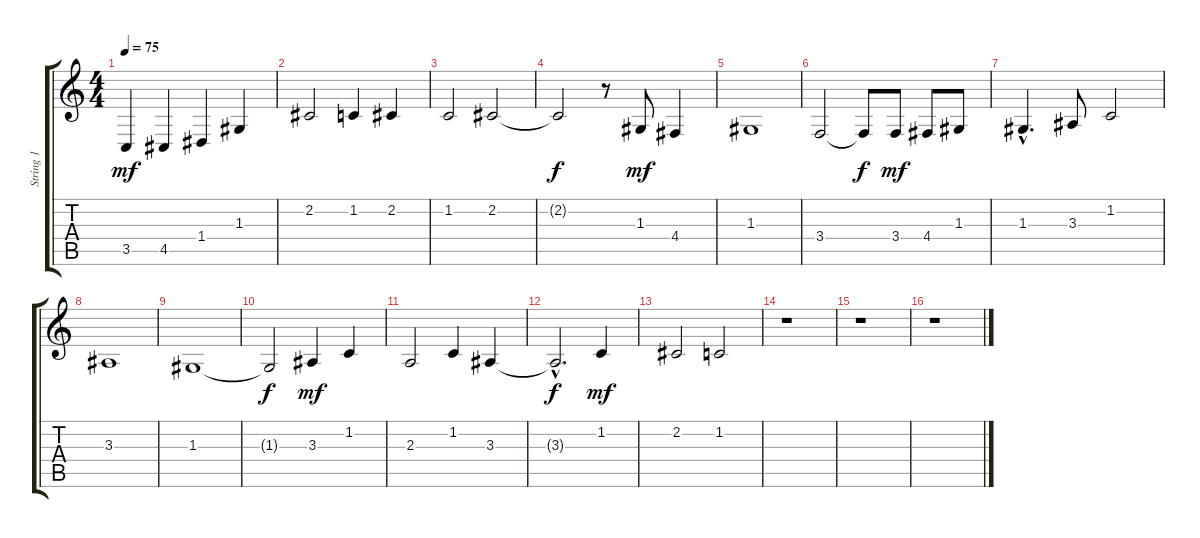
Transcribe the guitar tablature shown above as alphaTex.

\track ("String 1" "String 1") {instrument stringensemble2}
\staff {score tabs}
\tuning (E4 B3 G3 D3 A2 E2) {hide}
\ts (4 4)
\tempo 75
\clef g2
\ks c
3.5.4{dy mf} 4.5.4 1.4.4 1.3.4 |
2.2.2 1.2.4 2.2.4 |
1.2.2 2.2.2 |
2.2{t}.2{dy f} r.8 1.3.8{dy mf} 4.4.4 |
1.3.1 |
3.4.2 3.4{t}.8{dy f} 3.4.8{dy mf} 4.4.8 1.3.8 |
1.3{hac}.4{d} 3.3.8 1.2.2 |
3.3.1 |
1.3.1 |
1.3{t}.2{dy f} 3.3.4{dy mf} 1.2.4 |
2.3.2 1.2.4 3.3.4 |
3.3{hac t}.2{d dy f} 1.2.4{dy mf} |
2.2.2 1.2.2 |
r.1 |
r.1 |
r.1
